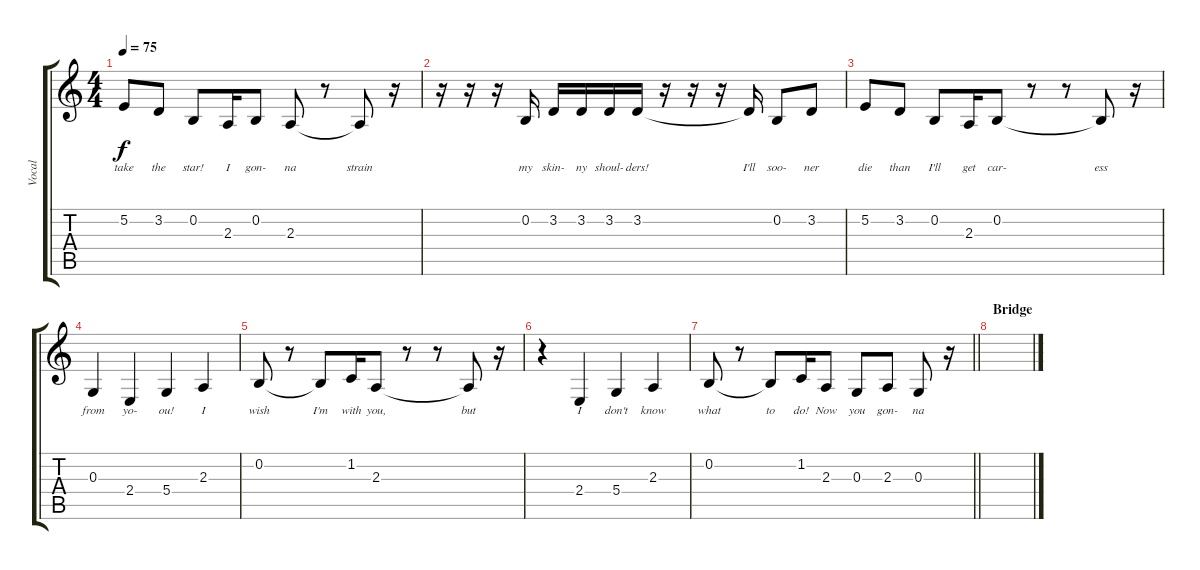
\track ("Vocal" "Vocal") {instrument clarinet}
\staff {score tabs}
\tuning (E4 B3 G3 D3 A2 E2) {hide}
\ts (4 4)
\tempo 75
\clef g2
\ks c
5.2.8{lyrics (0 "take") lyrics (1 "") lyrics (2 "") lyrics (3 "") lyrics (4 "") dy f} 3.2.8{lyrics (0 "the") lyrics (1 "") lyrics (2 "") lyrics (3 "") lyrics (4 "")} 0.2.8{lyrics (0 "star!") lyrics (1 "") lyrics (2 "") lyrics (3 "") lyrics (4 "")} 2.3.16{lyrics (0 "I") lyrics (1 "") lyrics (2 "") lyrics (3 "") lyrics (4 "")} 0.2.8{lyrics (0 "gon-") lyrics (1 "") lyrics (2 "") lyrics (3 "") lyrics (4 "")} 2.3.8{lyrics (0 "na") lyrics (1 "") lyrics (2 "") lyrics (3 "") lyrics (4 "")} r.8 2.3{t}.8{lyrics (0 "strain") lyrics (1 "") lyrics (2 "") lyrics (3 "") lyrics (4 "")} r.16 |
r.16 r.16 r.16 0.2.16{lyrics (0 "my") lyrics (1 "") lyrics (2 "") lyrics (3 "") lyrics (4 "")} 3.2.16{lyrics (0 "skin-") lyrics (1 "") lyrics (2 "") lyrics (3 "") lyrics (4 "")} 3.2.16{lyrics (0 "ny") lyrics (1 "") lyrics (2 "") lyrics (3 "") lyrics (4 "")} 3.2.16{lyrics (0 "shoul-") lyrics (1 "") lyrics (2 "") lyrics (3 "") lyrics (4 "")} 3.2.16{lyrics (0 "ders!") lyrics (1 "") lyrics (2 "") lyrics (3 "") lyrics (4 "")} r.16 r.16 r.16 3.2{t}.16{lyrics (0 "I'll") lyrics (1 "") lyrics (2 "") lyrics (3 "") lyrics (4 "")} 0.2.8{lyrics (0 "soo-") lyrics (1 "") lyrics (2 "") lyrics (3 "") lyrics (4 "")} 3.2.8{lyrics (0 "ner") lyrics (1 "") lyrics (2 "") lyrics (3 "") lyrics (4 "")} |
5.2.8{lyrics (0 "die") lyrics (1 "") lyrics (2 "") lyrics (3 "") lyrics (4 "")} 3.2.8{lyrics (0 "than") lyrics (1 "") lyrics (2 "") lyrics (3 "") lyrics (4 "")} 0.2.8{lyrics (0 "I'll") lyrics (1 "") lyrics (2 "") lyrics (3 "") lyrics (4 "")} 2.3.16{lyrics (0 "get") lyrics (1 "") lyrics (2 "") lyrics (3 "") lyrics (4 "")} 0.2.8{lyrics (0 "car-") lyrics (1 "") lyrics (2 "") lyrics (3 "") lyrics (4 "")} r.8 r.8 0.2{t}.8{lyrics (0 "ess") lyrics (1 "") lyrics (2 "") lyrics (3 "") lyrics (4 "")} r.16 |
0.3.4{lyrics (0 "from") lyrics (1 "") lyrics (2 "") lyrics (3 "") lyrics (4 "")} 2.4.4{lyrics (0 "yo-") lyrics (1 "") lyrics (2 "") lyrics (3 "") lyrics (4 "")} 5.4.4{lyrics (0 "ou!") lyrics (1 "") lyrics (2 "") lyrics (3 "") lyrics (4 "")} 2.3.4{lyrics (0 "I") lyrics (1 "") lyrics (2 "") lyrics (3 "") lyrics (4 "")} |
0.2.8{lyrics (0 "wish") lyrics (1 "") lyrics (2 "") lyrics (3 "") lyrics (4 "")} r.8 0.2{t}.8{lyrics (0 "I'm") lyrics (1 "") lyrics (2 "") lyrics (3 "") lyrics (4 "")} 1.2.16{lyrics (0 "with") lyrics (1 "") lyrics (2 "") lyrics (3 "") lyrics (4 "")} 2.3.8{lyrics (0 "you,") lyrics (1 "") lyrics (2 "") lyrics (3 "") lyrics (4 "")} r.8 r.8 2.3{t}.8{lyrics (0 "but") lyrics (1 "") lyrics (2 "") lyrics (3 "") lyrics (4 "")} r.16 |
r.4 2.4.4{lyrics (0 "I") lyrics (1 "") lyrics (2 "") lyrics (3 "") lyrics (4 "")} 5.4.4{lyrics (0 "don't") lyrics (1 "") lyrics (2 "") lyrics (3 "") lyrics (4 "")} 2.3.4{lyrics (0 "know") lyrics (1 "") lyrics (2 "") lyrics (3 "") lyrics (4 "")} |
\barLineRight lightlight
0.2.8{lyrics (0 "what") lyrics (1 "") lyrics (2 "") lyrics (3 "") lyrics (4 "")} r.8 0.2{t}.8{lyrics (0 "to") lyrics (1 "") lyrics (2 "") lyrics (3 "") lyrics (4 "")} 1.2.16{lyrics (0 "do!") lyrics (1 "") lyrics (2 "") lyrics (3 "") lyrics (4 "")} 2.3.8{lyrics (0 "Now") lyrics (1 "") lyrics (2 "") lyrics (3 "") lyrics (4 "")} 0.3.8{lyrics (0 "you") lyrics (1 "") lyrics (2 "") lyrics (3 "") lyrics (4 "")} 2.3.8{lyrics (0 "gon-") lyrics (1 "") lyrics (2 "") lyrics (3 "") lyrics (4 "")} 0.3.8{lyrics (0 "na") lyrics (1 "") lyrics (2 "") lyrics (3 "") lyrics (4 "")} r.16 |
\section ("" "Bridge")
